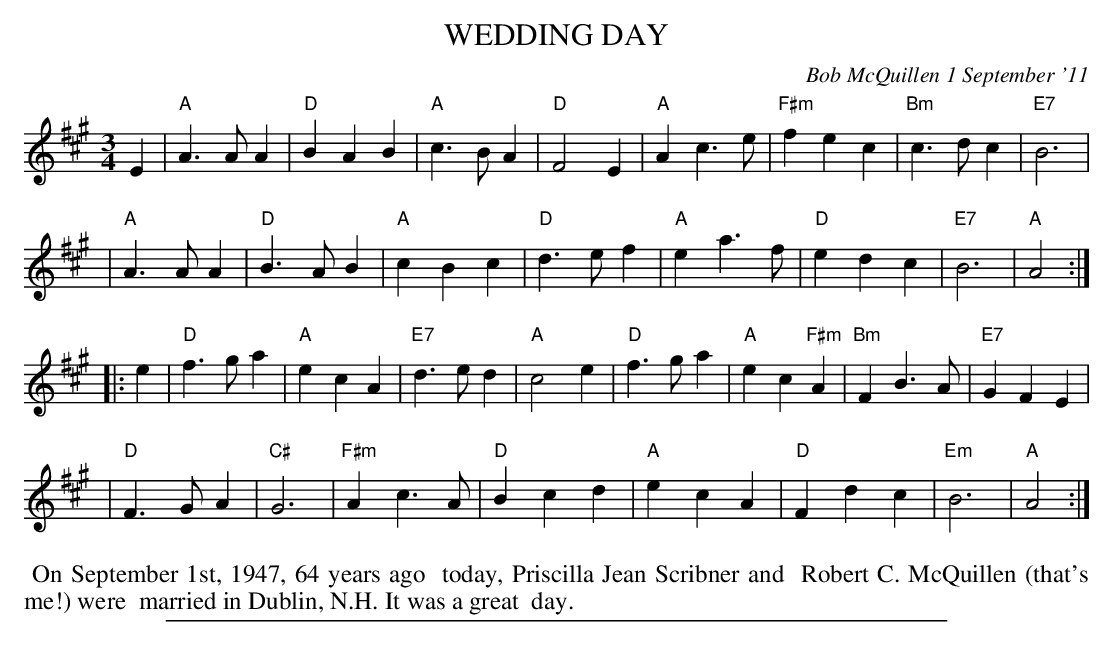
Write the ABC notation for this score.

X:1
T: WEDDING DAY
C: Bob McQuillen 1 September '11
M: 3/4
L: 1/4
K: A
E \
| "A"A>AA | "D"BAB | "A"c>BA | "D"F2E | "A"Ac>e | "F#m"fec | "Bm"c>dc | "E7"B3 |
| "A"A>AA | "D"B>AB | "A"cBc | "D"d>ef | "A"ea>f | "D"edc | "E7"B3 | "A"A2 :|
|: e \
| "D"f>ga | "A"ecA | "E7"d>ed | "A"c2e | "D"f>ga | "A"ec"F#m"A | "Bm"FB>A | "E7"GFE |
| "D"F>GA | "C#"G3 | "F#m"Ac>A | "D"Bcd | "A"ecA | "D"Fdc | "Em"B3 | "A"A2 :|
